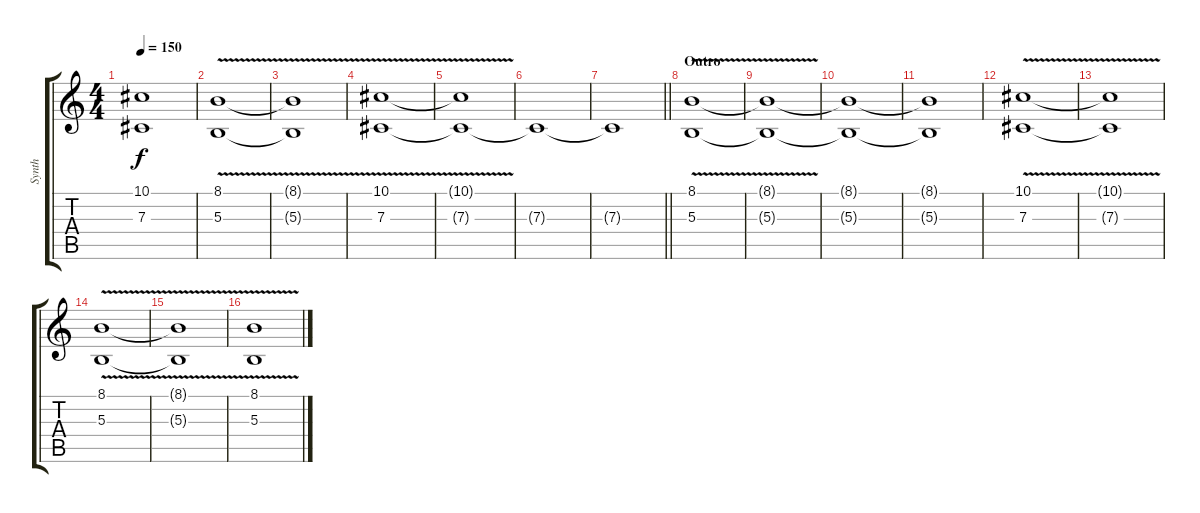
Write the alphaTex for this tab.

\track ("Synth" "Synth") {instrument lead1square}
\staff {score tabs}
\tuning (Eb4 Bb3 Gb3 Db3 Ab2 Eb2) {hide}
\ts (4 4)
\tempo 150
\clef g2
\ks c
(10.1{t} 7.3{t}).1{dy f} |
(8.1{v} 5.3{v}).1 |
(8.1{t} 5.3{t}).1 |
(10.1{v} 7.3{v}).1 |
(10.1{t} 7.3{t}).1 |
7.3{t}.1 |
\barLineRight lightlight
7.3{t}.1 |
\section ("" "Outro")
(8.1{v} 5.3{v}).1 |
(8.1{t} 5.3{t}).1 |
(8.1{t} 5.3{t}).1 |
(8.1{t} 5.3{t}).1 |
(10.1{v} 7.3{v}).1 |
(10.1{t} 7.3{t}).1 |
(8.1{v} 5.3{v}).1 |
(8.1{t} 5.3{t}).1 |
(8.1{v} 5.3{v}).1
